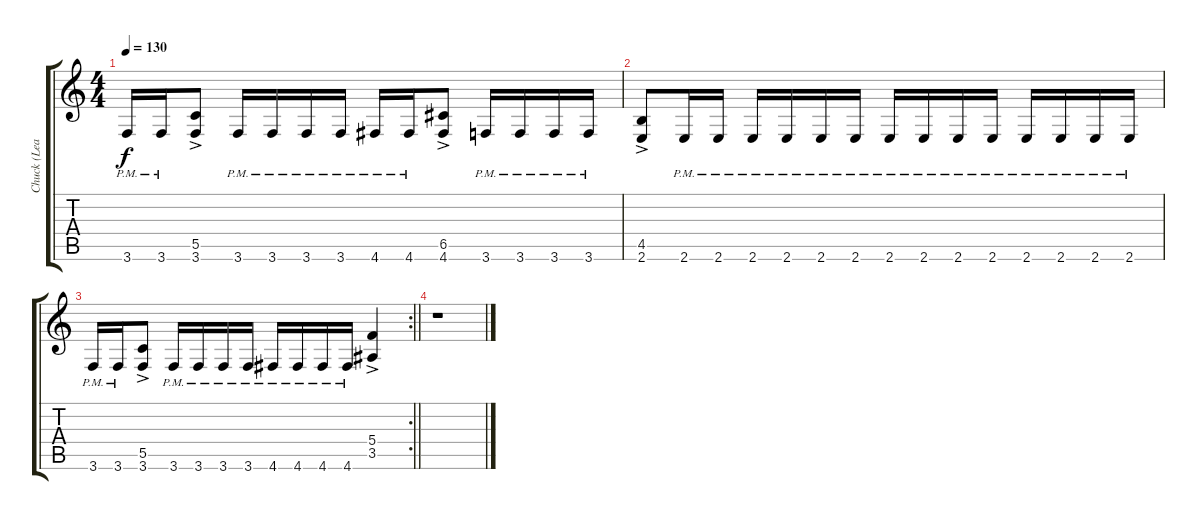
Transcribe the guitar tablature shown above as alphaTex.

\track ("Chuck (Lead)" "Chuck (Lea") {instrument distortionguitar}
\staff {score tabs}
\tuning (D4 A3 F3 C3 G2 D2) {hide}
\ts (4 4)
\tempo 130
\clef g2
\ks c
3.6{pm}.16{dy f} 3.6{pm}.16 (5.5 3.6{ac}).8 3.6{pm}.16 3.6{pm}.16 3.6{pm}.16 3.6{pm}.16 4.6{pm}.16 4.6{pm}.16 (6.5{ac} 4.6{ac}).8 3.6{pm}.16 3.6{pm}.16 3.6{pm}.16 3.6{pm}.16 |
(4.5{ac} 2.6{ac}).8 2.6{pm}.16 2.6{pm}.16 2.6{pm}.16 2.6{pm}.16 2.6{pm}.16 2.6{pm}.16 2.6{pm}.16 2.6{pm}.16 2.6{pm}.16 2.6{pm}.16 2.6{pm}.16 2.6{pm}.16 2.6{pm}.16 2.6{pm}.16 |
\rc 2
\barLineRight lightlight
3.6{pm}.16 3.6{pm}.16 (5.5{ac} 3.6{ac}).8 3.6{pm}.16 3.6{pm}.16 3.6{pm}.16 3.6{pm}.16 4.6{pm}.16 4.6{pm}.16 4.6{pm}.16 4.6{pm}.16 (5.4{ac} 3.5{ac}).4 |
r.1
